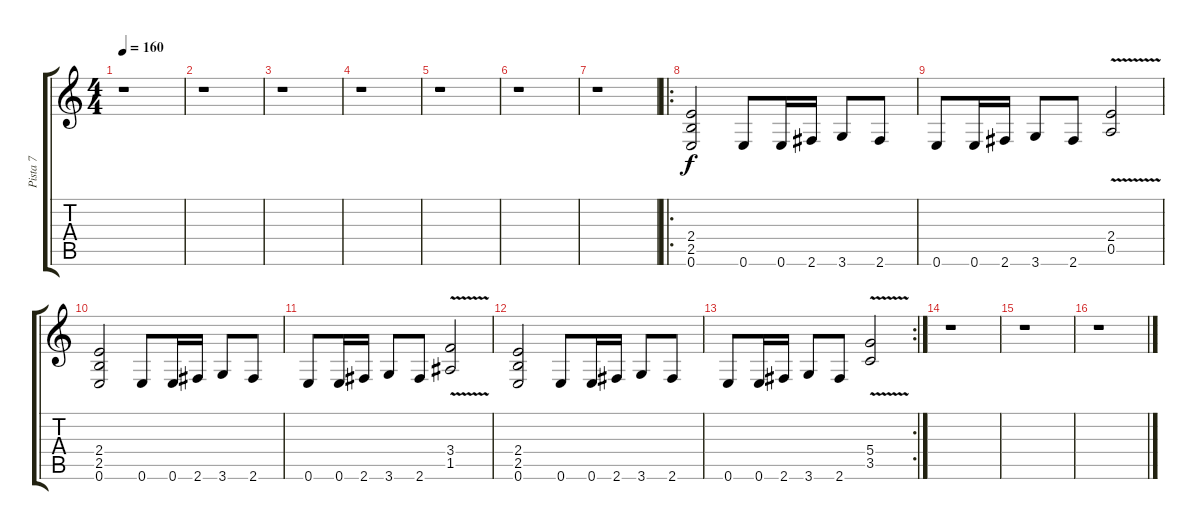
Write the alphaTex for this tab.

\track ("Pista 7" "Pista 7") {instrument distortionguitar}
\staff {score tabs}
\tuning (E4 B3 G3 D3 A2 E2) {hide}
\ts (4 4)
\tempo 160
\clef g2
\ks c
r.1{dy f} |
r.1 |
r.1 |
r.1 |
r.1 |
r.1 |
r.1 |
\ro
(2.4 2.5 0.6).2 0.6.8 0.6.16 2.6.16 3.6.8 2.6.8 |
0.6.8 0.6.16 2.6.16 3.6.8 2.6.8 (2.4{v} 0.5).2 |
(2.4 2.5 0.6).2 0.6.8 0.6.16 2.6.16 3.6.8 2.6.8 |
0.6.8 0.6.16 2.6.16 3.6.8 2.6.8 (3.4{v} 1.5).2 |
(2.4 2.5 0.6).2 0.6.8 0.6.16 2.6.16 3.6.8 2.6.8 |
\rc 2
0.6.8 0.6.16 2.6.16 3.6.8 2.6.8 (5.4{v} 3.5{v}).2 |
r.1 |
r.1 |
r.1
